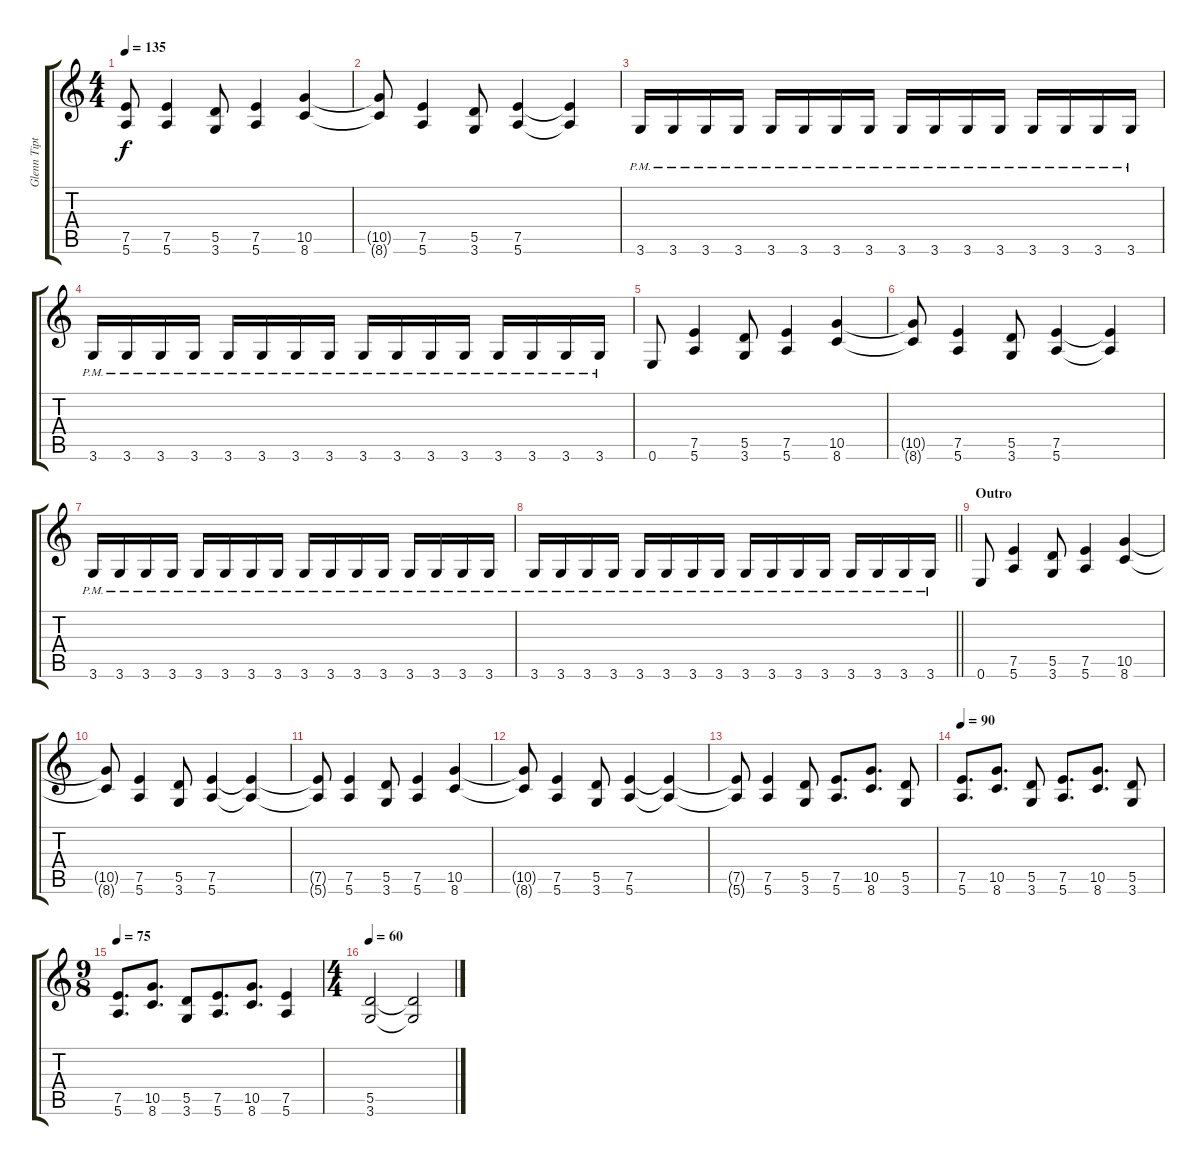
\track ("Glenn Tipton" "Glenn Tipt") {instrument distortionguitar}
\staff {score tabs}
\tuning (E4 B3 G3 D3 A2 E2) {hide}
\ts (4 4)
\tempo 135
\clef g2
\ks c
(7.5{t} 5.6{t}).8{dy f} (7.5 5.6).4 (5.5 3.6).8 (7.5 5.6).4 (10.5 8.6).4 |
(10.5{t} 8.6{t}).8 (7.5 5.6).4 (5.5 3.6).8 (7.5 5.6).4 (7.5{t} 5.6{t}).4 |
3.6{pm}.16 3.6{pm}.16 3.6{pm}.16 3.6{pm}.16 3.6{pm}.16 3.6{pm}.16 3.6{pm}.16 3.6{pm}.16 3.6{pm}.16 3.6{pm}.16 3.6{pm}.16 3.6{pm}.16 3.6{pm}.16 3.6{pm}.16 3.6{pm}.16 3.6{pm}.16 |
3.6{pm}.16 3.6{pm}.16 3.6{pm}.16 3.6{pm}.16 3.6{pm}.16 3.6{pm}.16 3.6{pm}.16 3.6{pm}.16 3.6{pm}.16 3.6{pm}.16 3.6{pm}.16 3.6{pm}.16 3.6{pm}.16 3.6{pm}.16 3.6{pm}.16 3.6{pm}.16 |
0.6.8 (7.5 5.6).4 (5.5 3.6).8 (7.5 5.6).4 (10.5 8.6).4 |
(10.5{t} 8.6{t}).8 (7.5 5.6).4 (5.5 3.6).8 (7.5 5.6).4 (7.5{t} 5.6{t}).4 |
3.6{pm}.16 3.6{pm}.16 3.6{pm}.16 3.6{pm}.16 3.6{pm}.16 3.6{pm}.16 3.6{pm}.16 3.6{pm}.16 3.6{pm}.16 3.6{pm}.16 3.6{pm}.16 3.6{pm}.16 3.6{pm}.16 3.6{pm}.16 3.6{pm}.16 3.6{pm}.16 |
\barLineRight lightlight
3.6{pm}.16 3.6{pm}.16 3.6{pm}.16 3.6{pm}.16 3.6{pm}.16 3.6{pm}.16 3.6{pm}.16 3.6{pm}.16 3.6{pm}.16 3.6{pm}.16 3.6{pm}.16 3.6{pm}.16 3.6{pm}.16 3.6{pm}.16 3.6{pm}.16 3.6{pm}.16 |
\section ("" "Outro")
0.6.8 (7.5 5.6).4 (5.5 3.6).8 (7.5 5.6).4 (10.5 8.6).4 |
(10.5{t} 8.6{t}).8 (7.5 5.6).4 (5.5 3.6).8 (7.5 5.6).4 (7.5{t} 5.6{t}).4 |
(7.5{t} 5.6{t}).8 (7.5 5.6).4 (5.5 3.6).8 (7.5 5.6).4 (10.5 8.6).4 |
(10.5{t} 8.6{t}).8 (7.5 5.6).4 (5.5 3.6).8 (7.5 5.6).4 (7.5{t} 5.6{t}).4 |
(7.5{t} 5.6{t}).8 (7.5 5.6).4 (5.5 3.6).8 (7.5 5.6).8{d} (10.5 8.6).8{d} (5.5 3.6).8 |
\tempo 90
(7.5 5.6).8{d} (10.5 8.6).8{d} (5.5 3.6).8 (7.5 5.6).8{d} (10.5 8.6).8{d} (5.5 3.6).8 |
\ts (9 8)
\tempo 75
(7.5 5.6).8{d} (10.5 8.6).8{d} (5.5 3.6).8 (7.5 5.6).8{d} (10.5 8.6).8{d} (7.5 5.6).4 |
\ts (4 4)
\tempo 60
(5.5 3.6).2 (5.5{t} 3.6{t}).2
